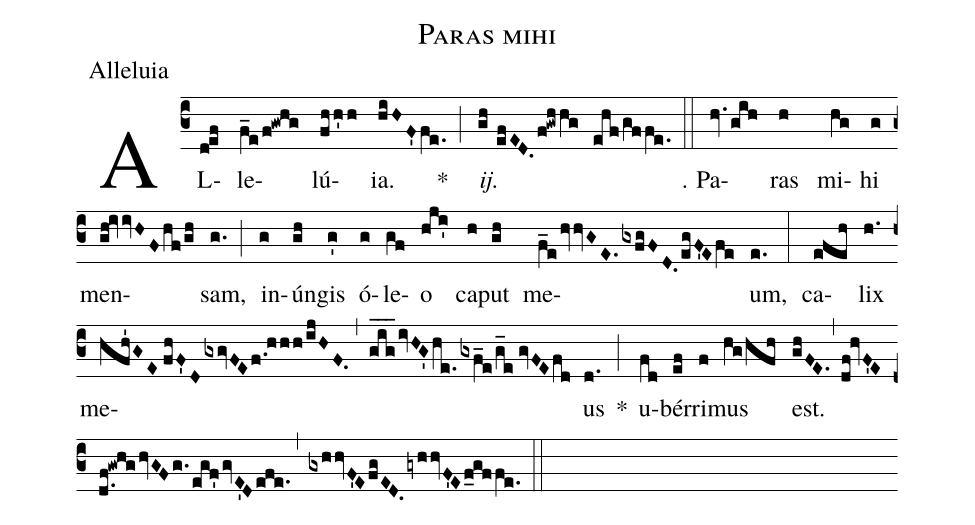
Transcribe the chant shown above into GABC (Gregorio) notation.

name:Paras mihi;
office-part:Alleluia;
%%
(c3) AL(d!ef)le(f_e!/f!gwhg)lú(fhh'h)ia.(hiHF'fe.) *(;)
<i>ij.</i>(gh!//efED./f!gwhhg ehf!/gffe.) (::)

℣. Pa(hv.gih)ras(h) mi(hg)hi(g) men(gh!ivvHFhf!/gh)sam,(g.) (;)
in(g)ún(gh)gis(g') ó(g)le(gf)o(hji') ca(h)put(gh) me(f_ehvvGE./gxfgFD.egF'Efe)um,(e.) (:)
ca(efeh)lix(h.) me(hfh'GE!//fhF'D/gxgvFE/f.!hhh!/ijHF.,gig___ivHG'he./gxf_e!/g_e!//gvFEfd)us(d.) *(;)
u(fd)bér(ef)ri(f)mus(hg!/hfh) est.(ghFE.,df!hvF'E//d.f!gwhghvGFg./egf'gvE'Defe.,gxhhvF'EfgED.gyhhvF'Ef_gffe.) (::)
